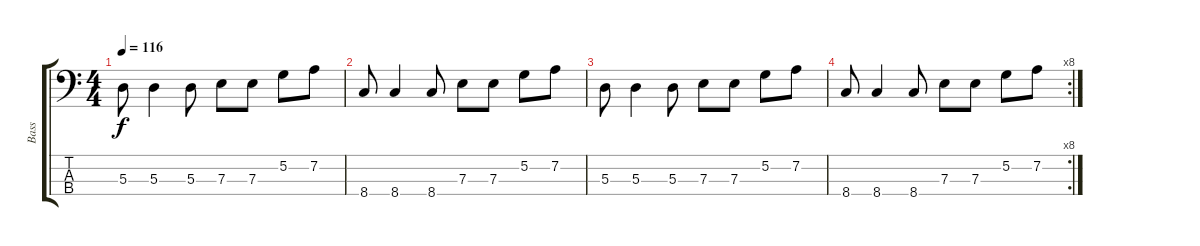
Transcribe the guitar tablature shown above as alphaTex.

\track ("Bass" "Bass") {instrument synthbass2}
\staff {score tabs}
\tuning (G2 D2 A1 E1) {hide}
\ts (4 4)
\tempo 116
\clef f4
\ks c
5.3.8{dy f} 5.3.4 5.3.8 7.3.8 7.3.8 5.2.8 7.2.8 |
8.4.8 8.4.4 8.4.8 7.3.8 7.3.8 5.2.8 7.2.8 |
5.3.8 5.3.4 5.3.8 7.3.8 7.3.8 5.2.8 7.2.8 |
\rc 8
8.4.8 8.4.4 8.4.8 7.3.8 7.3.8 5.2.8 7.2.8
